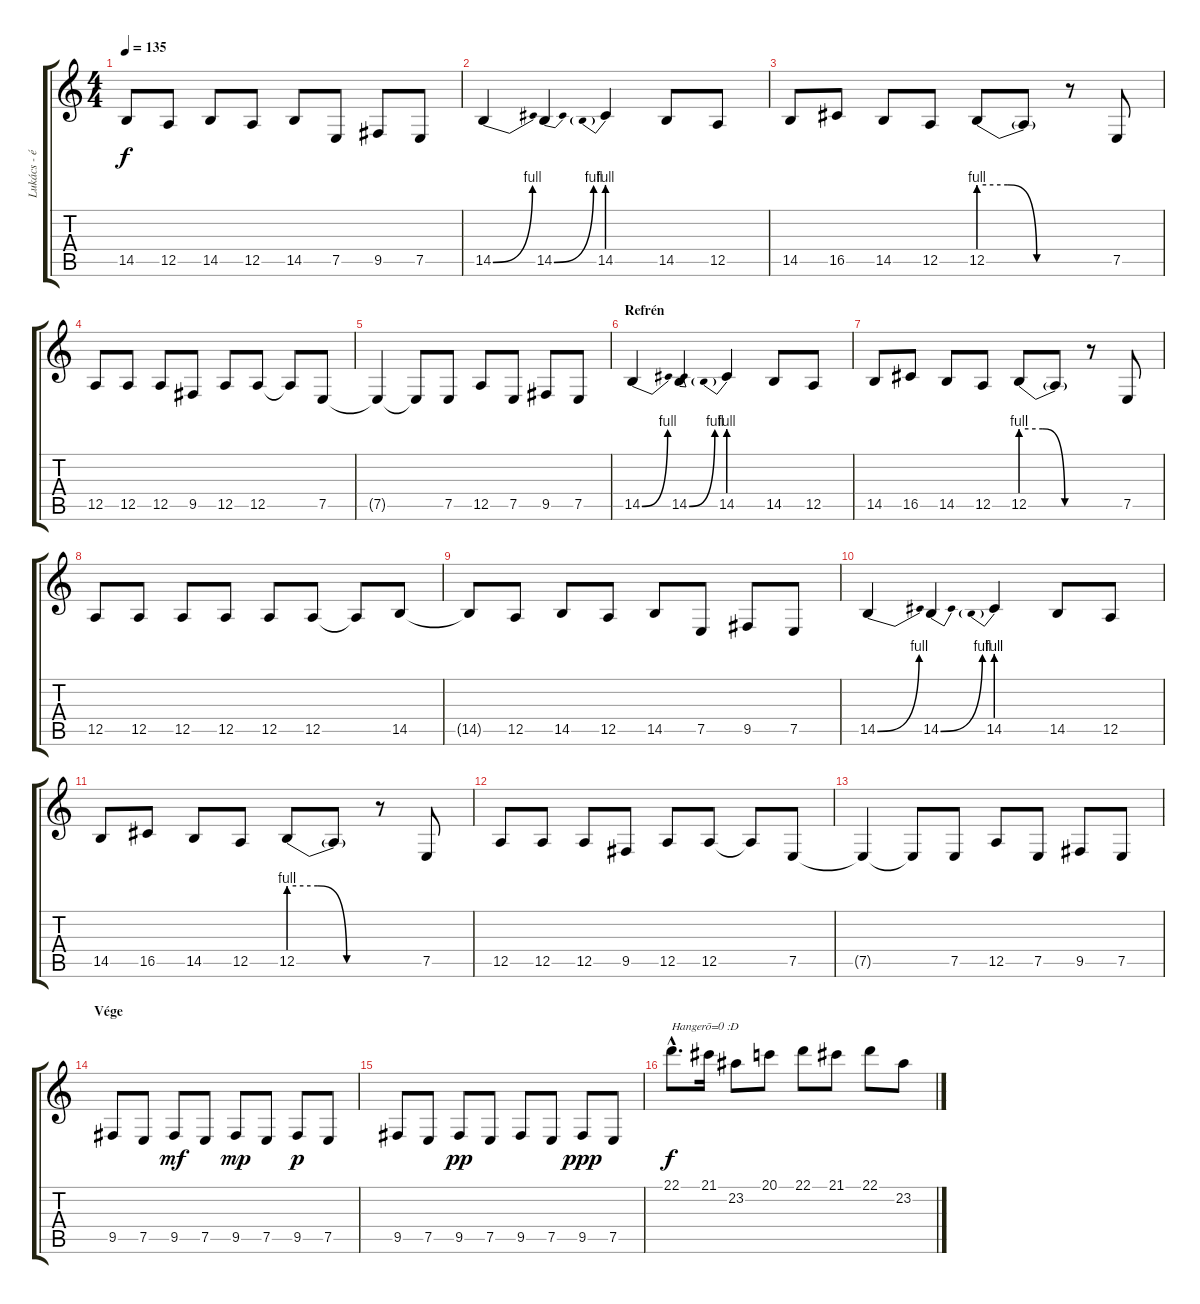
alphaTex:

\track ("Lukács - ének" "Lukács - é") {instrument tenorsax}
\staff {score tabs}
\tuning (E4 B3 G3 D3 A2 E2) {hide}
\ts (4 4)
\tempo 135
\clef g2
\ks c
14.5{t}.8{dy f} 12.5.8 14.5.8 12.5.8 14.5.8 7.5.8 9.5.8 7.5.8 |
14.5{be (bend 0 0 60 4)}.4 14.5{be (bend 0 0 60 4)}.4 14.5{be (prebend 0 4 60 4)}.4 14.5.8 12.5.8 |
14.5.8 16.5.8 14.5.8 12.5.8 12.5{be (custom 0 4 20 4 40 0 60 0)}.8 12.5{t}.8 r.8 7.5.8 |
12.5.8 12.5.8 12.5.8 9.5.8 12.5.8 12.5.8 12.5{t}.8 7.5.8 |
7.5{t}.4 7.5{t}.8 7.5.8 12.5.8 7.5.8 9.5.8 7.5.8 |
\section ("" "Refrén")
14.5{be (bend 0 0 60 4)}.4 14.5{be (bend 0 0 60 4)}.4 14.5{be (prebend 0 4 60 4)}.4 14.5.8 12.5.8 |
14.5.8 16.5.8 14.5.8 12.5.8 12.5{be (custom 0 4 20 4 40 0 60 0)}.8 12.5{t}.8 r.8 7.5.8 |
12.5.8 12.5.8 12.5.8 12.5.8 12.5.8 12.5.8 12.5{t}.8 14.5.8 |
14.5{t}.8 12.5.8 14.5.8 12.5.8 14.5.8 7.5.8 9.5.8 7.5.8 |
14.5{be (bend 0 0 60 4)}.4 14.5{be (bend 0 0 60 4)}.4 14.5{be (prebend 0 4 60 4)}.4 14.5.8 12.5.8 |
14.5.8 16.5.8 14.5.8 12.5.8 12.5{be (custom 0 4 20 4 40 0 60 0)}.8 12.5{t}.8 r.8 7.5.8 |
12.5.8 12.5.8 12.5.8 9.5.8 12.5.8 12.5.8 12.5{t}.8 7.5.8 |
7.5{t}.4 7.5{t}.8 7.5.8 12.5.8 7.5.8 9.5.8 7.5.8 |
\section ("" "Vége")
9.5.8 7.5.8 9.5.8{dy mf} 7.5.8 9.5.8{dy mp} 7.5.8 9.5.8{dy p} 7.5.8 |
9.5.8 7.5.8 9.5.8{dy pp} 7.5.8 9.5.8 7.5.8 9.5.8{dy ppp} 7.5.8 |
22.1{hac}.8{d txt "Hangerõ=0 :D" dy f volume 0} 21.1.16 23.2.8 20.1.8 22.1.8 21.1.8 22.1.8 23.2.8
